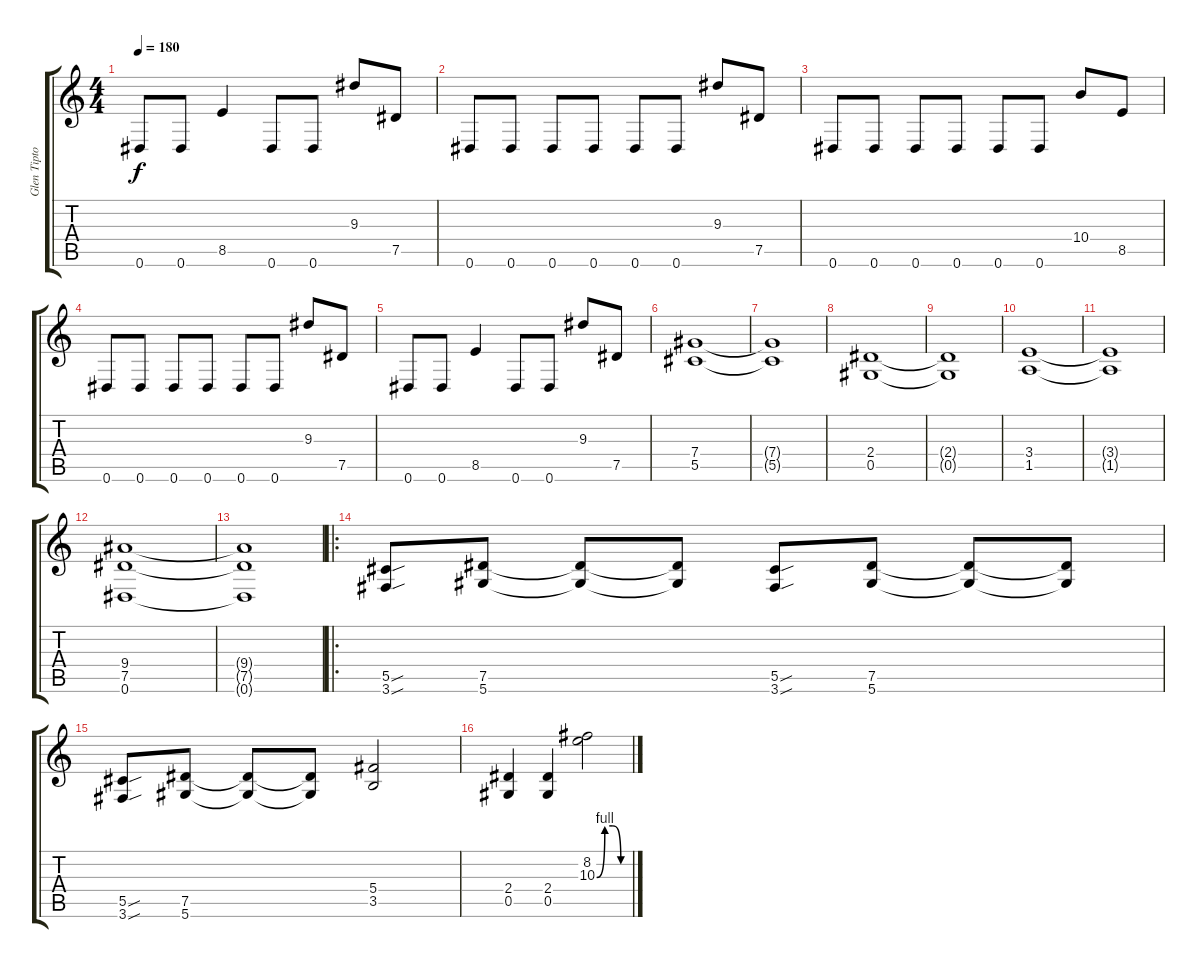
\track ("Glen Tipton" "Glen Tipto") {instrument distortionguitar}
\staff {score tabs}
\tuning (Eb4 Bb3 Gb3 Db3 Ab2 Eb2) {hide}
\ts (4 4)
\tempo 180
\clef g2
\ks c
0.6.8{dy f} 0.6.8 8.5.4 0.6.8 0.6.8 9.3.8 7.5.8 |
0.6.8 0.6.8 0.6.8 0.6.8 0.6.8 0.6.8 9.3.8 7.5.8 |
0.6.8 0.6.8 0.6.8 0.6.8 0.6.8 0.6.8 10.4.8 8.5.8 |
0.6.8 0.6.8 0.6.8 0.6.8 0.6.8 0.6.8 9.3.8 7.5.8 |
0.6.8 0.6.8 8.5.4 0.6.8 0.6.8 9.3.8 7.5.8 |
(7.4 5.5).1 |
(7.4{t} 5.5{t}).1 |
(2.4 0.5).1 |
(2.4{t} 0.5{t}).1 |
(3.4 1.5).1 |
(3.4{t} 1.5{t}).1 |
(9.4 7.5 0.6).1 |
(9.4{t} 7.5{t} 0.6{t}).1 |
\ro
(5.5{sou} 3.6{sou}).8 (7.5 5.6).8 (7.5{t} 5.6{t}).8 (7.5{t} 5.6{t}).8 (5.5{sou} 3.6{sou}).8 (7.5 5.6).8 (7.5{t} 5.6{t}).8 (7.5{t} 5.6{t}).8 |
(5.5{sou} 3.6{sou}).8 (7.5 5.6).8 (7.5{t} 5.6{t}).8 (7.5{t} 5.6{t}).8 (5.4 3.5).2 |
(2.4 0.5).4 (2.4 0.5).4 (8.2 10.3{be (custom 0 0 15 4 30 4 45 0 60 0)}).2
